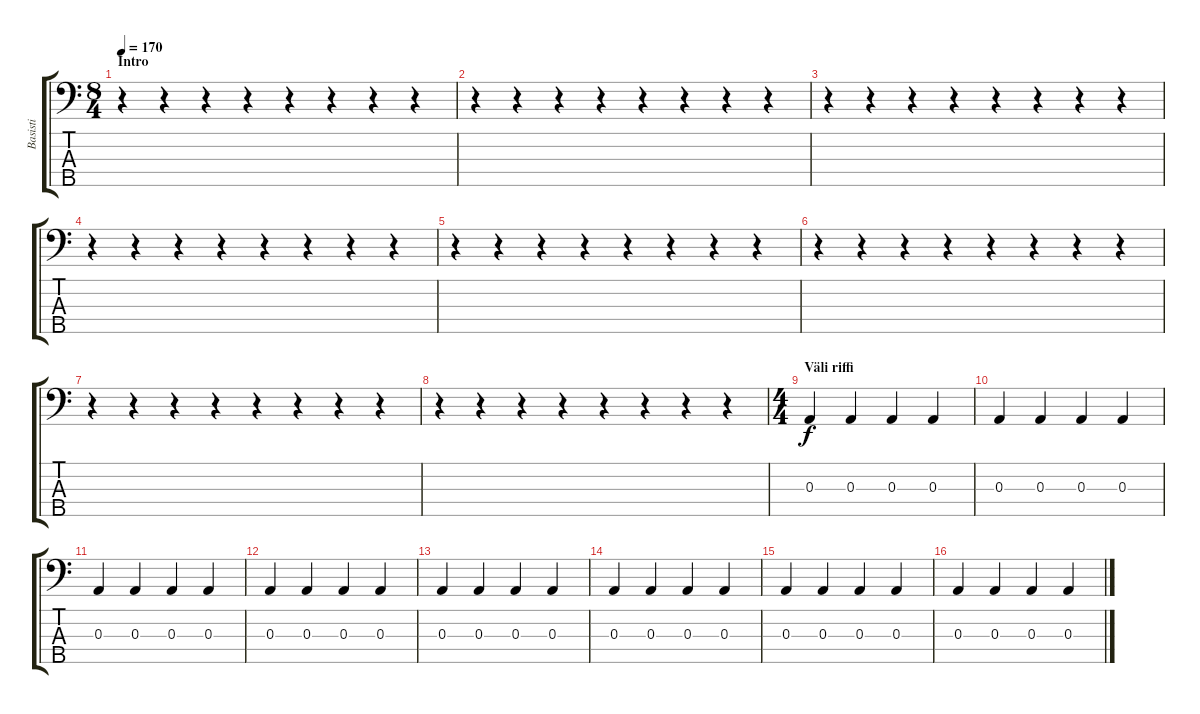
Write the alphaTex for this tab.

\track ("Basisti" "Basisti") {instrument acousticguitarnylon}
\staff {score tabs}
\tuning (G2 D2 A1 E1 B0) {hide}
\ts (8 4)
\section ("" "Intro")
\tempo 170
\clef f4
\ks c
r.4{dy f instrument acousticguitarnylon} r.4 r.4 r.4 r.4 r.4 r.4 r.4 |
r.4 r.4 r.4 r.4 r.4 r.4 r.4 r.4 |
r.4 r.4 r.4 r.4 r.4 r.4 r.4 r.4 |
r.4 r.4 r.4 r.4 r.4 r.4 r.4 r.4 |
r.4 r.4 r.4 r.4 r.4 r.4 r.4 r.4 |
r.4 r.4 r.4 r.4 r.4 r.4 r.4 r.4 |
r.4 r.4 r.4 r.4 r.4 r.4 r.4 r.4 |
r.4 r.4 r.4 r.4 r.4 r.4 r.4 r.4 |
\ts (4 4)
\section ("" "Väli riffi")
0.3.4 0.3.4 0.3.4 0.3.4 |
0.3.4 0.3.4 0.3.4 0.3.4 |
0.3.4 0.3.4 0.3.4 0.3.4 |
0.3.4 0.3.4 0.3.4 0.3.4 |
0.3.4 0.3.4 0.3.4 0.3.4 |
0.3.4 0.3.4 0.3.4 0.3.4 |
0.3.4 0.3.4 0.3.4 0.3.4 |
0.3.4 0.3.4 0.3.4 0.3.4
